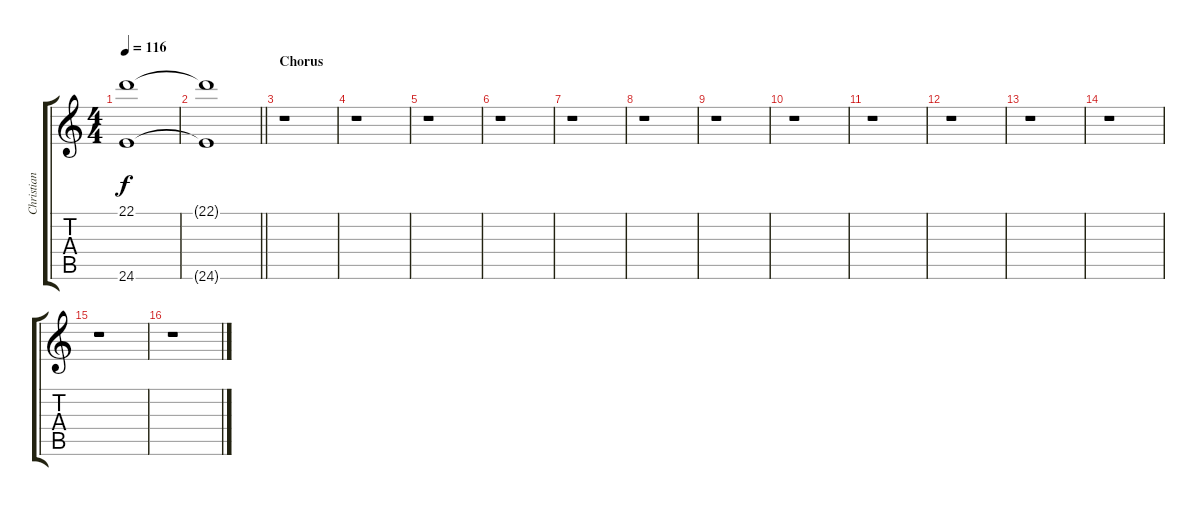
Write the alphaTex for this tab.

\track ("Christian Lorenz [Flake]" "Christian ") {instrument pad2warm}
\staff {score tabs}
\tuning (E4 B3 G3 D3 A2 E2) {hide}
\ts (4 4)
\tempo 116
\clef g2
\ks c
(22.1 24.6).1{dy f} |
\barLineRight lightlight
(22.1{t} 24.6{t}).1 |
\section ("" "Chorus")
r.1 |
r.1 |
r.1 |
r.1 |
r.1 |
r.1 |
r.1 |
r.1 |
r.1 |
r.1 |
r.1 |
r.1 |
r.1 |
r.1
